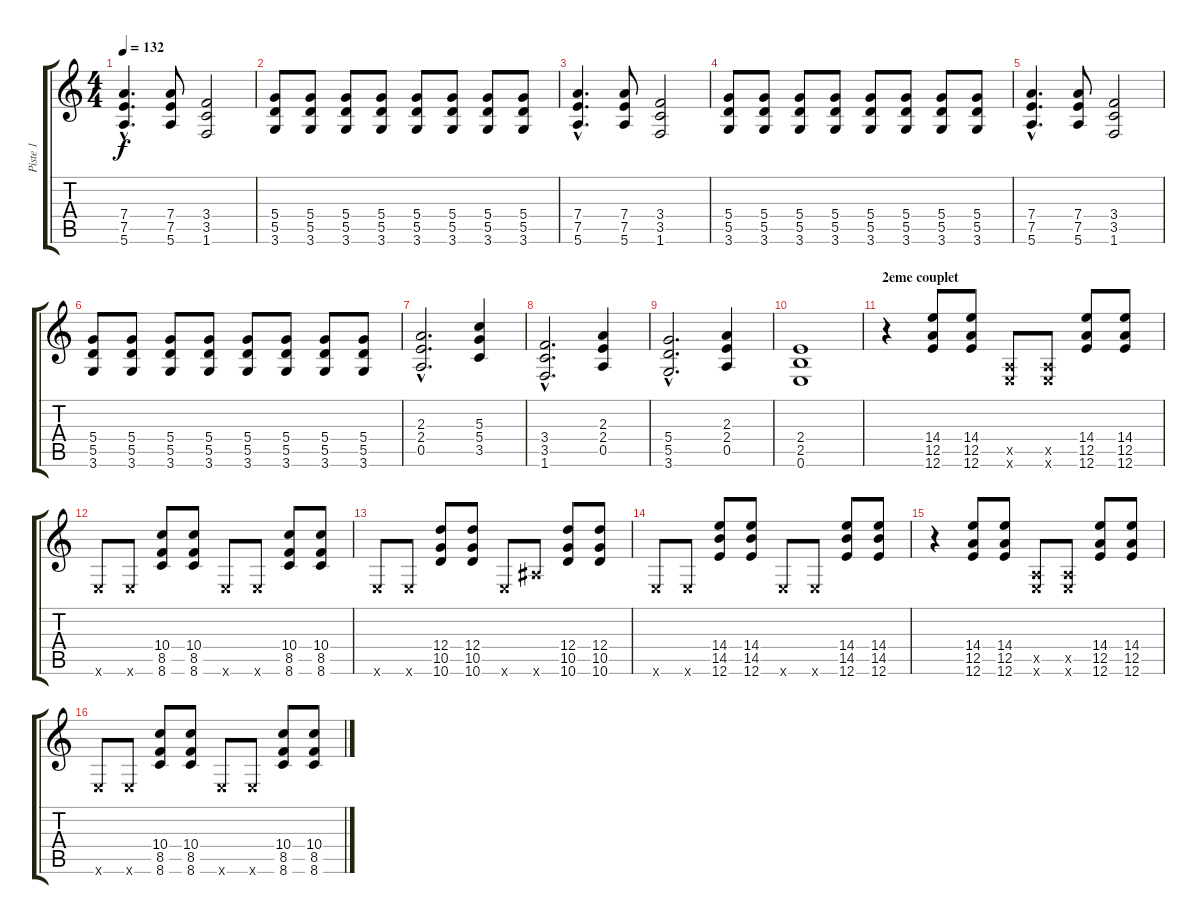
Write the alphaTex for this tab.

\track ("Piste 1" "Piste 1") {instrument distortionguitar}
\staff {score tabs}
\tuning (E4 B3 G3 D3 A2 E2) {hide}
\ts (4 4)
\tempo 132
\clef g2
\ks c
(7.4{hac} 7.5{hac} 5.6{hac}).4{d dy f} (7.4 7.5 5.6).8 (3.4 3.5 1.6).2 |
(5.4 5.5 3.6).8 (5.4 5.5 3.6).8 (5.4 5.5 3.6).8 (5.4 5.5 3.6).8 (5.4 5.5 3.6).8 (5.4 5.5 3.6).8 (5.4 5.5 3.6).8 (5.4 5.5 3.6).8 |
(7.4{hac} 7.5{hac} 5.6{hac}).4{d} (7.4 7.5 5.6).8 (3.4 3.5 1.6).2 |
(5.4 5.5 3.6).8 (5.4 5.5 3.6).8 (5.4 5.5 3.6).8 (5.4 5.5 3.6).8 (5.4 5.5 3.6).8 (5.4 5.5 3.6).8 (5.4 5.5 3.6).8 (5.4 5.5 3.6).8 |
(7.4{hac} 7.5{hac} 5.6{hac}).4{d} (7.4 7.5 5.6).8 (3.4 3.5 1.6).2 |
(5.4 5.5 3.6).8 (5.4 5.5 3.6).8 (5.4 5.5 3.6).8 (5.4 5.5 3.6).8 (5.4 5.5 3.6).8 (5.4 5.5 3.6).8 (5.4 5.5 3.6).8 (5.4 5.5 3.6).8 |
(2.3{hac} 2.4{hac} 0.5{hac}).2{d} (5.3 5.4 3.5).4 |
(3.4{hac} 3.5{hac} 1.6{hac}).2{d} (2.3 2.4 0.5).4 |
(5.4{hac} 5.5{hac} 3.6{hac}).2{d} (2.3 2.4 0.5).4 |
(2.4 2.5 0.6).1 |
\section ("" "2eme couplet")
r.4 (14.4 12.5 12.6).8 (14.4 12.5 12.6).8 (0.5{x} 0.6{x}).8 (0.5{x} 0.6{x}).8 (14.4 12.5 12.6).8 (14.4 12.5 12.6).8 |
0.6{x}.8 0.6{x}.8 (10.4 8.5 8.6).8 (10.4 8.5 8.6).8 0.6{x}.8 0.6{x}.8 (10.4 8.5 8.6).8 (10.4 8.5 8.6).8 |
0.6{x}.8 0.6{x}.8 (12.4 10.5 10.6).8 (12.4 10.5 10.6).8 0.6{x}.8 6.6{x}.8 (12.4 10.5 10.6).8 (12.4 10.5 10.6).8 |
0.6{x}.8 0.6{x}.8 (14.4 14.5 12.6).8 (14.4 14.5 12.6).8 0.6{x}.8 0.6{x}.8 (14.4 14.5 12.6).8 (14.4 14.5 12.6).8 |
r.4 (14.4 12.5 12.6).8 (14.4 12.5 12.6).8 (0.5{x} 0.6{x}).8 (0.5{x} 0.6{x}).8 (14.4 12.5 12.6).8 (14.4 12.5 12.6).8 |
0.6{x}.8 0.6{x}.8 (10.4 8.5 8.6).8 (10.4 8.5 8.6).8 0.6{x}.8 0.6{x}.8 (10.4 8.5 8.6).8 (10.4 8.5 8.6).8
